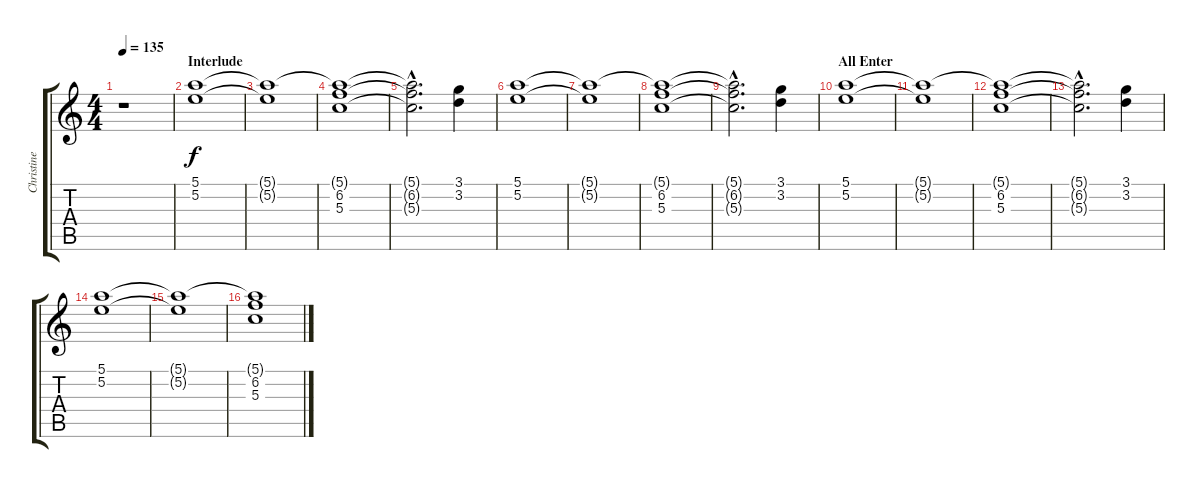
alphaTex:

\track ("Christine (KeybHigh)" "Christine ") {instrument stringensemble2}
\staff {score tabs}
\tuning (E5 B4 G4 D4 A3 E3) {hide}
\ts (4 4)
\tempo 135
\clef g2
\ks c
r.1{dy f volume 0} |
\section ("" "Interlude")
(5.1 5.2).1{volume 10} |
(5.1{t} 5.2{t}).1 |
(5.1{t} 6.2 5.3).1 |
(5.1{hac t} 6.2{hac t} 5.3{hac t}).2{d} (3.1 3.2).4 |
(5.1 5.2).1 |
(5.1{t} 5.2{t}).1 |
(5.1{t} 6.2 5.3).1 |
(5.1{hac t} 6.2{hac t} 5.3{hac t}).2{d} (3.1 3.2).4 |
\section ("" "All Enter")
(5.1 5.2).1 |
(5.1{t} 5.2{t}).1 |
(5.1{t} 6.2 5.3).1 |
(5.1{hac t} 6.2{hac t} 5.3{hac t}).2{d} (3.1 3.2).4 |
(5.1 5.2).1 |
(5.1{t} 5.2{t}).1 |
(5.1{t} 6.2 5.3).1
